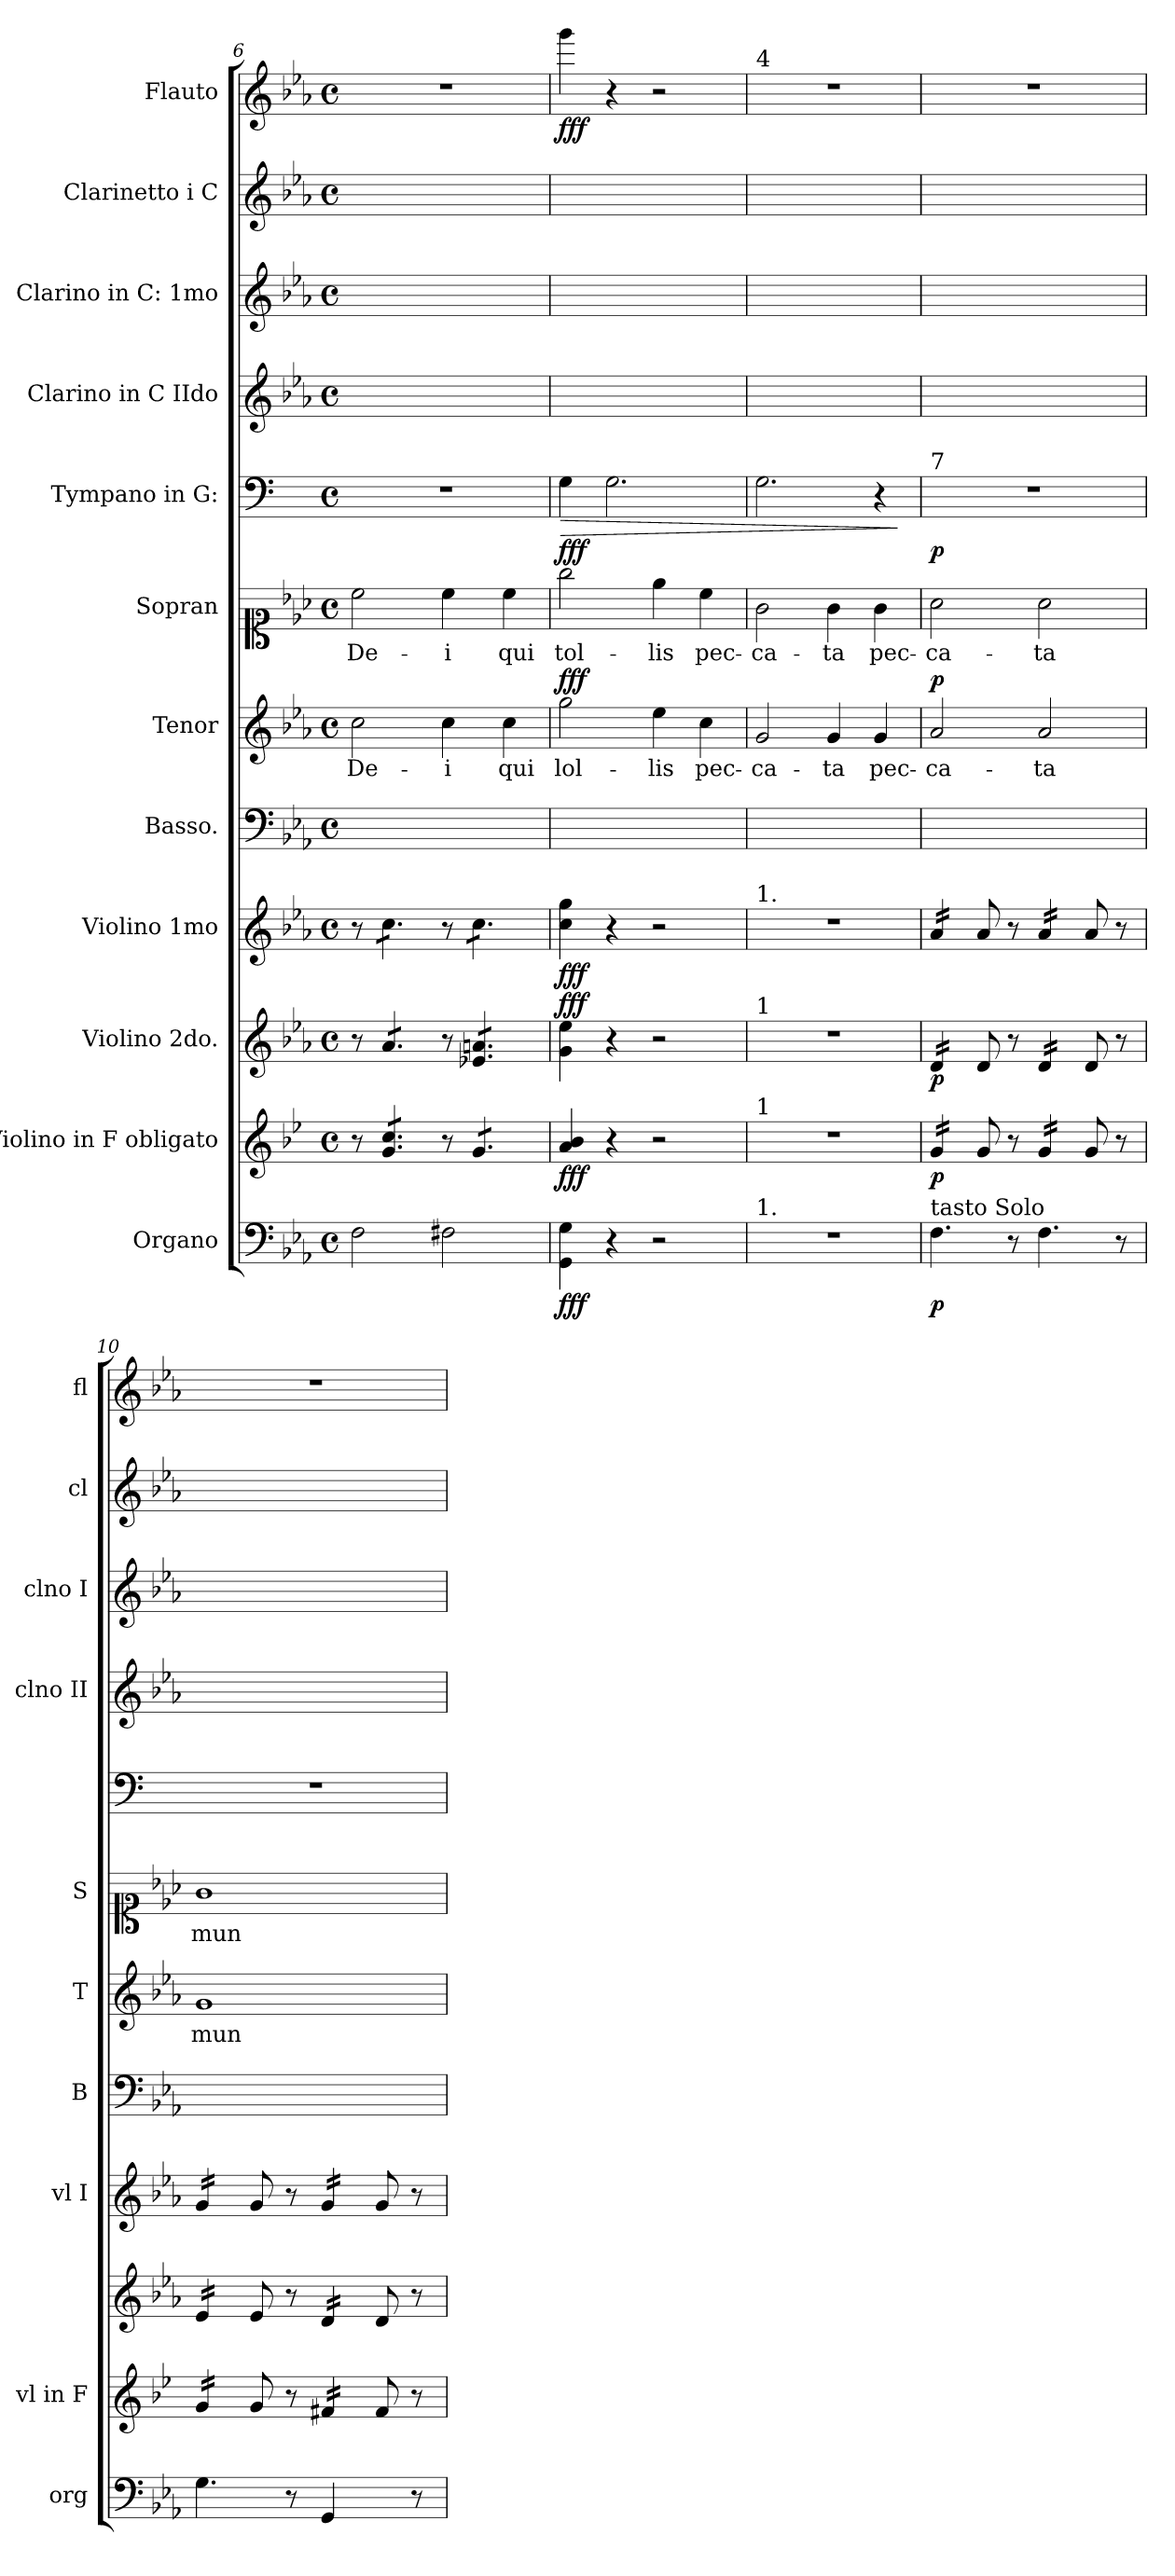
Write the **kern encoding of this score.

**kern	**dynam	**kern	**dynam	**kern	**dynam	**kern	**dynam	**kern	**kern	**text	**dynam	**kern	**text	**dynam	**kern	**dynam	**kern	**kern	**kern	**kern	**dynam
*part12	*part12	*part11	*part11	*part10	*part10	*part9	*part9	*part8	*part7	*part7	*part7	*part6	*part6	*part6	*part5	*part5	*part4	*part3	*part2	*part1	*part1
*staff12	*staff12	*staff11	*staff11	*staff10	*staff10	*staff9	*staff9	*staff8	*staff7	*staff7	*staff7	*staff6	*staff6	*staff6	*staff5	*staff5	*staff4	*staff3	*staff2	*staff1	*staff1
*I"Organo	*	*I"Violino in F obligato	*	*I"Violino 2do.	*	*I"Violino 1mo	*	*I"Basso.	*I"Tenor	*	*	*I"Sopran	*	*	*I"Tympano in G:	*	*I"Clarino in C IIdo	*I"Clarino in C: 1mo	*I"Clarinetto i C	*I"Flauto	*
*I'org	*	*I'vl in F	*	*	*	*I'vl I	*	*I'B	*I'T	*	*	*I'S	*	*	*	*	*I'clno II	*I'clno I	*I'cl	*I'fl	*
*clefF4	*	*clefG2	*	*clefG2	*	*clefG2	*	*clefF4	*clefG2	*	*	*clefC1	*	*	*clefF4	*	*clefG2	*clefG2	*clefG2	*clefG2	*
*	*	*ITrd4c7	*	*	*	*	*	*	*	*	*	*	*	*	*	*	*	*	*	*	*
*k[b-e-a-]	*	*k[b-e-a-]	*	*k[b-e-a-]	*	*k[b-e-a-]	*	*k[b-e-a-]	*k[b-e-a-]	*	*	*k[b-e-a-]	*	*	*k[]	*	*k[b-e-a-]	*k[b-e-a-]	*k[b-e-a-]	*k[b-e-a-]	*
*c:	*	*c:	*	*c:	*	*c:	*	*c:	*c:	*	*	*c:	*	*	*	*	*c:	*c:	*c:	*c:	*
*M4/4	*	*M4/4	*	*M4/4	*	*M4/4	*	*M4/4	*M4/4	*	*	*M4/4	*	*	*M4/4	*	*M4/4	*M4/4	*M4/4	*M4/4	*
*met(c)	*	*met(c)	*	*met(c)	*	*met(c)	*	*met(c)	*met(c)	*	*	*met(c)	*	*	*met(c)	*	*met(c)	*met(c)	*met(c)	*met(c)	*
=6	=6	=6	=6	=6	=6	=6	=6	=6	=6	=6	=6	=6	=6	=6	=6	=6	=6	=6	=6	=6	=6
2F\	.	8r	.	8r	.	8r	.	1ryy	2cc\	De-	.	2cc\	De-	.	1r	.	1ryy	1ryy	1ryy	1r	.
*	*	*tremolo	*	*	*	*	*	*	*	*	*	*	*	*	*	*	*	*	*	*	*
*	*	*	*	*tremolo	*	*	*	*	*	*	*	*	*	*	*	*	*	*	*	*	*
*	*	*	*	*	*	*tremolo	*	*	*	*	*	*	*	*	*	*	*	*	*	*	*
.	.	8c/ 8f/L	.	8a-/L	.	8cc\L	.	.	.	.	.	.	.	.	.	.	.	.	.	.	.
.	.	8c/ 8f/	.	8a-/	.	8cc\	.	.	.	.	.	.	.	.	.	.	.	.	.	.	.
.	.	8c/ 8f/J	.	8a-/J	.	8cc\J	.	.	.	.	.	.	.	.	.	.	.	.	.	.	.
2F#X\	.	8r	.	8r	.	8r	.	.	4cc\	-i	.	4cc\	-i	.	.	.	.	.	.	.	.
.	.	8c/L	.	8e-X/ 8an/L	.	8cc\L	.	.	.	.	.	.	.	.	.	.	.	.	.	.	.
.	.	8c/	.	8e-X/ 8an/	.	8cc\	.	.	4cc\	qui	.	4cc\	qui	.	.	.	.	.	.	.	.
.	.	8c/J	.	8e-X/ 8an/J	.	8cc\J	.	.	.	.	.	.	.	.	.	.	.	.	.	.	.
*	*	*	*	*	*	*Xtremolo	*	*	*	*	*	*	*	*	*	*	*	*	*	*	*
*	*	*	*	*Xtremolo	*	*	*	*	*	*	*	*	*	*	*	*	*	*	*	*	*
*	*	*Xtremolo	*	*	*	*	*	*	*	*	*	*	*	*	*	*	*	*	*	*	*
=7	=7	=7	=7	=7	=7	=7	=7	=7	=7	=7	=7	=7	=7	=7	=7	=7	=7	=7	=7	=7	=7
!	!	!	!	!	!LO:DY:a	!	!	!	!	!	!LO:DY:a	!	!	!LO:DY:a	!	!LO:HP:b	!	!	!	!	!
4GG\ 4G\	fff	4d/ 4e-/	fff	4g\ 4ee-\	fff	4cc\ 4gg\	fff	1ryy	2gg\	lol-	fff	2gg\	tol-	fff	4G\	>	1ryy	1ryy	1ryy	4ggg\	fff
4r	.	4r	.	4r	.	4r	.	.	.	.	.	.	.	.	2.G\	.	.	.	.	4r	.
2r	.	2r	.	2r	.	2r	.	.	4ee-\	-lis	.	4ee-\	-lis	.	.	.	.	.	.	2r	.
.	.	.	.	.	.	.	.	.	4cc\	pec-	.	4cc\	pec-	.	.	.	.	.	.	.	.
=8	=8	=8	=8	=8	=8	=8	=8	=8	=8	=8	=8	=8	=8	=8	=8	=8	=8	=8	=8	=8	=8
!	!	!	!	!	!	!	!	!	!	!	!	!	!	!	!	!	!	!	!	!LO:TX:a:t=4	!
!	!	!	!	!	!	!LO:TX:a:t=1.	!	!	!	!	!	!	!	!	!	!	!	!	!	!	!
!	!	!	!	!LO:TX:a:t=1	!	!	!	!	!	!	!	!	!	!	!	!	!	!	!	!	!
!	!	!LO:TX:a:t=1	!	!	!	!	!	!	!	!	!	!	!	!	!	!	!	!	!	!	!
!LO:TX:a:t=1.	!	!	!	!	!	!	!	!	!	!	!	!	!	!	!	!	!	!	!	!	!
1r	.	1r	.	1r	.	1r	.	1ryy	2g/	-ca-	.	2g\	-ca-	.	2.G\	.	1ryy	1ryy	1ryy	1r	.
.	.	.	.	.	.	.	.	.	4g/	-ta	.	4g\	-ta	.	.	.	.	.	.	.	.
.	.	.	.	.	.	.	.	.	4g/	pec-	.	4g\	pec-	.	4r	.	.	.	.	.	.
.	.	.	.	.	.	.	.	.	.	.	.	.	.	.	.	]	.	.	.	.	.
=9	=9	=9	=9	=9	=9	=9	=9	=9	=9	=9	=9	=9	=9	=9	=9	=9	=9	=9	=9	=9	=9
!	!	!	!	!	!	!	!	!	!	!	!	!	!	!	!LO:TX:a:t=7	!	!	!	!	!	!
!LO:TX:a:t=tasto Solo	!	!	!	!	!	!	!	!	!	!	!	!	!	!	!	!	!	!	!	!	!
!	!	!	!	!	!	!	!	!	!	!	!LO:DY:a	!	!	!LO:DY:a	!	!	!	!	!	!	!
*	*	*tremolo	*	*	*	*	*	*	*	*	*	*	*	*	*	*	*	*	*	*	*
*	*	*	*	*tremolo	*	*	*	*	*	*	*	*	*	*	*	*	*	*	*	*	*
*	*	*	*	*	*	*tremolo	*	*	*	*	*	*	*	*	*	*	*	*	*	*	*
4.F\	p	16c/LL	p	16d/LL	p	16a-/LL	.	1ryy	2a-/	-ca-	p	2a-\	-ca-	p	1r	.	1ryy	1ryy	1ryy	1r	.
.	.	16c/	.	16d/	.	16a-/	.	.	.	.	.	.	.	.	.	.	.	.	.	.	.
.	.	16c/	.	16d/	.	16a-/	.	.	.	.	.	.	.	.	.	.	.	.	.	.	.
.	.	16c/JJ	.	16d/JJ	.	16a-/JJ	.	.	.	.	.	.	.	.	.	.	.	.	.	.	.
*	*	*	*	*	*	*Xtremolo	*	*	*	*	*	*	*	*	*	*	*	*	*	*	*
*	*	*	*	*Xtremolo	*	*	*	*	*	*	*	*	*	*	*	*	*	*	*	*	*
*	*	*Xtremolo	*	*	*	*	*	*	*	*	*	*	*	*	*	*	*	*	*	*	*
.	.	8c/	.	8d/	.	8a-/	.	.	.	.	.	.	.	.	.	.	.	.	.	.	.
8r	.	8r	.	8r	.	8r	.	.	.	.	.	.	.	.	.	.	.	.	.	.	.
*	*	*tremolo	*	*	*	*	*	*	*	*	*	*	*	*	*	*	*	*	*	*	*
*	*	*	*	*tremolo	*	*	*	*	*	*	*	*	*	*	*	*	*	*	*	*	*
*	*	*	*	*	*	*tremolo	*	*	*	*	*	*	*	*	*	*	*	*	*	*	*
4.F\	.	16c/LL	.	16d/LL	.	16a-/LL	.	.	2a-/	-ta	.	2a-\	-ta	.	.	.	.	.	.	.	.
.	.	16c/	.	16d/	.	16a-/	.	.	.	.	.	.	.	.	.	.	.	.	.	.	.
.	.	16c/	.	16d/	.	16a-/	.	.	.	.	.	.	.	.	.	.	.	.	.	.	.
.	.	16c/JJ	.	16d/JJ	.	16a-/JJ	.	.	.	.	.	.	.	.	.	.	.	.	.	.	.
*	*	*	*	*	*	*Xtremolo	*	*	*	*	*	*	*	*	*	*	*	*	*	*	*
*	*	*	*	*Xtremolo	*	*	*	*	*	*	*	*	*	*	*	*	*	*	*	*	*
*	*	*Xtremolo	*	*	*	*	*	*	*	*	*	*	*	*	*	*	*	*	*	*	*
.	.	8c/	.	8d/	.	8a-/	.	.	.	.	.	.	.	.	.	.	.	.	.	.	.
8r	.	8r	.	8r	.	8r	.	.	.	.	.	.	.	.	.	.	.	.	.	.	.
=10	=10	=10	=10	=10	=10	=10	=10	=10	=10	=10	=10	=10	=10	=10	=10	=10	=10	=10	=10	=10	=10
*	*	*tremolo	*	*	*	*	*	*	*	*	*	*	*	*	*	*	*	*	*	*	*
*	*	*	*	*tremolo	*	*	*	*	*	*	*	*	*	*	*	*	*	*	*	*	*
*	*	*	*	*	*	*tremolo	*	*	*	*	*	*	*	*	*	*	*	*	*	*	*
4.G\	.	16c/LL	.	16e-/LL	.	16g/LL	.	1ryy	1g	mun-	.	1g	mun-	.	1r	.	1ryy	1ryy	1ryy	1r	.
.	.	16c/	.	16e-/	.	16g/	.	.	.	.	.	.	.	.	.	.	.	.	.	.	.
.	.	16c/	.	16e-/	.	16g/	.	.	.	.	.	.	.	.	.	.	.	.	.	.	.
.	.	16c/JJ	.	16e-/JJ	.	16g/JJ	.	.	.	.	.	.	.	.	.	.	.	.	.	.	.
*	*	*	*	*	*	*Xtremolo	*	*	*	*	*	*	*	*	*	*	*	*	*	*	*
*	*	*	*	*Xtremolo	*	*	*	*	*	*	*	*	*	*	*	*	*	*	*	*	*
*	*	*Xtremolo	*	*	*	*	*	*	*	*	*	*	*	*	*	*	*	*	*	*	*
.	.	8c/	.	8e-/	.	8g/	.	.	.	.	.	.	.	.	.	.	.	.	.	.	.
8r	.	8r	.	8r	.	8r	.	.	.	.	.	.	.	.	.	.	.	.	.	.	.
!LO:N:vis=4	!	!	!	!	!	!	!	!	!	!	!	!	!	!	!	!	!	!	!	!	!
*	*	*tremolo	*	*	*	*	*	*	*	*	*	*	*	*	*	*	*	*	*	*	*
*	*	*	*	*tremolo	*	*	*	*	*	*	*	*	*	*	*	*	*	*	*	*	*
*	*	*	*	*	*	*tremolo	*	*	*	*	*	*	*	*	*	*	*	*	*	*	*
4.GG/	.	16Bn/LL	.	16d/LL	.	16g/LL	.	.	.	.	.	.	.	.	.	.	.	.	.	.	.
.	.	16Bn/	.	16d/	.	16g/	.	.	.	.	.	.	.	.	.	.	.	.	.	.	.
.	.	16Bn/	.	16d/	.	16g/	.	.	.	.	.	.	.	.	.	.	.	.	.	.	.
.	.	16Bn/JJ	.	16d/JJ	.	16g/JJ	.	.	.	.	.	.	.	.	.	.	.	.	.	.	.
*	*	*	*	*	*	*Xtremolo	*	*	*	*	*	*	*	*	*	*	*	*	*	*	*
*	*	*	*	*Xtremolo	*	*	*	*	*	*	*	*	*	*	*	*	*	*	*	*	*
*	*	*Xtremolo	*	*	*	*	*	*	*	*	*	*	*	*	*	*	*	*	*	*	*
.	.	8B/	.	8d/	.	8g/	.	.	.	.	.	.	.	.	.	.	.	.	.	.	.
8r	.	8r	.	8r	.	8r	.	.	.	.	.	.	.	.	.	.	.	.	.	.	.
=	=	=	=	=	=	=	=	=	=	=	=	=	=	=	=	=	=	=	=	=	=
*-	*-	*-	*-	*-	*-	*-	*-	*-	*-	*-	*-	*-	*-	*-	*-	*-	*-	*-	*-	*-	*-
